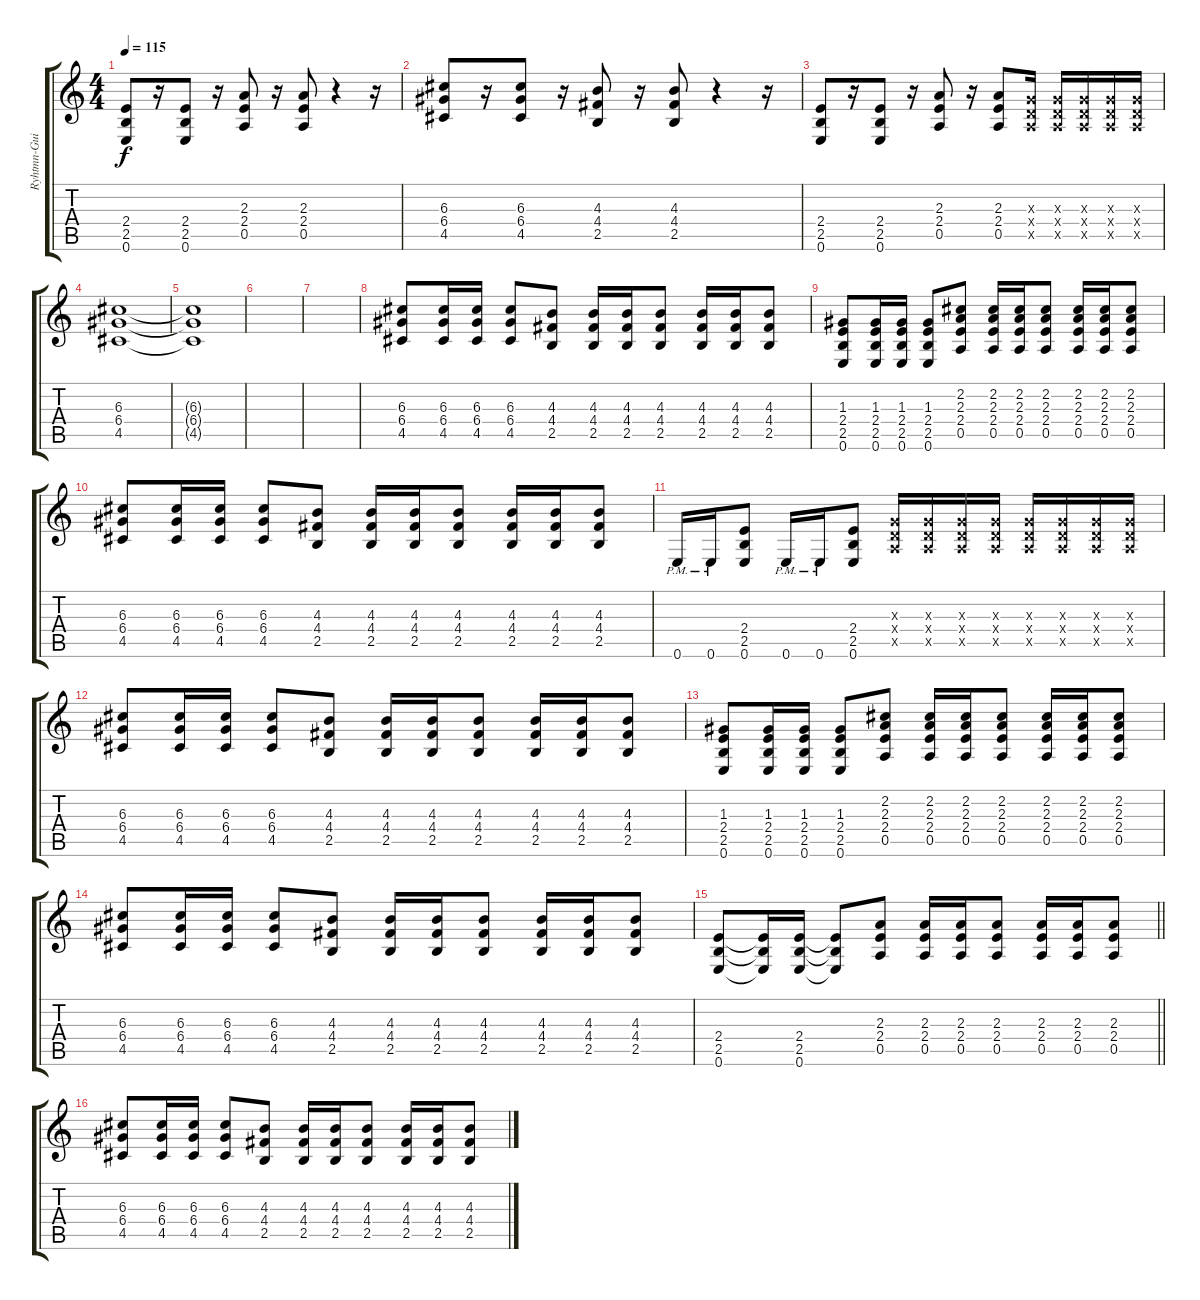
\track ("Ryhtmn-Guitar" "Ryhtmn-Gui") {instrument acousticguitarsteel}
\staff {score tabs}
\tuning (E4 B3 G3 D3 A2 E2) {hide}
\ts (4 4)
\tempo 115
\clef g2
\ks c
(2.4 2.5 0.6).8{dy f} r.16 (2.4 2.5 0.6).8 r.16 (2.3 2.4 0.5).8 r.16 (2.3 2.4 0.5).8 r.4 r.16 |
(6.3 6.4 4.5).8 r.16 (6.3 6.4 4.5).8 r.16 (4.3 4.4 2.5).8 r.16 (4.3 4.4 2.5).8 r.4 r.16 |
(2.4 2.5 0.6).8 r.16 (2.4 2.5 0.6).8 r.16 (2.3 2.4 0.5).8 r.16 (2.3 2.4 0.5).8 (0.3{x} 0.4{x} 0.5{x}).16 (0.3{x} 0.4{x} 0.5{x}).16 (0.3{x} 0.4{x} 0.5{x}).16 (0.3{x} 0.4{x} 0.5{x}).16 (0.3{x} 0.4{x} 0.5{x}).16 |
(6.3 6.4 4.5).1{volume 0} |
(6.3{t} 6.4{t} 4.5{t}).1 |
|
|
(6.3 6.4 4.5).8{volume 16 instrument distortionguitar} (6.3 6.4 4.5).16 (6.3 6.4 4.5).16 (6.3 6.4 4.5).8 (4.3 4.4 2.5).8 (4.3 4.4 2.5).16 (4.3 4.4 2.5).16 (4.3 4.4 2.5).8 (4.3 4.4 2.5).16 (4.3 4.4 2.5).16 (4.3 4.4 2.5).8 |
(1.3 2.4 2.5 0.6).8 (1.3 2.4 2.5 0.6).16 (1.3 2.4 2.5 0.6).16 (1.3 2.4 2.5 0.6).8 (2.2 2.3 2.4 0.5).8 (2.2 2.3 2.4 0.5).16 (2.2 2.3 2.4 0.5).16 (2.2 2.3 2.4 0.5).8 (2.2 2.3 2.4 0.5).16 (2.2 2.3 2.4 0.5).16 (2.2 2.3 2.4 0.5).8 |
(6.3 6.4 4.5).8{instrument distortionguitar} (6.3 6.4 4.5).16 (6.3 6.4 4.5).16 (6.3 6.4 4.5).8 (4.3 4.4 2.5).8 (4.3 4.4 2.5).16 (4.3 4.4 2.5).16 (4.3 4.4 2.5).8 (4.3 4.4 2.5).16 (4.3 4.4 2.5).16 (4.3 4.4 2.5).8 |
0.6{pm}.16 0.6{pm}.16 (2.4 2.5 0.6).8 0.6{pm}.16 0.6{pm}.16 (2.4 2.5 0.6).8 (0.3{x} 0.4{x} 0.5{x}).16 (0.3{x} 0.4{x} 0.5{x}).16 (0.3{x} 0.4{x} 0.5{x}).16 (0.3{x} 0.4{x} 0.5{x}).16 (0.3{x} 0.4{x} 0.5{x}).16 (0.3{x} 0.4{x} 0.5{x}).16 (0.3{x} 0.4{x} 0.5{x}).16 (0.3{x} 0.4{x} 0.5{x}).16 |
(6.3 6.4 4.5).8{instrument distortionguitar} (6.3 6.4 4.5).16 (6.3 6.4 4.5).16 (6.3 6.4 4.5).8 (4.3 4.4 2.5).8 (4.3 4.4 2.5).16 (4.3 4.4 2.5).16 (4.3 4.4 2.5).8 (4.3 4.4 2.5).16 (4.3 4.4 2.5).16 (4.3 4.4 2.5).8 |
(1.3 2.4 2.5 0.6).8 (1.3 2.4 2.5 0.6).16 (1.3 2.4 2.5 0.6).16 (1.3 2.4 2.5 0.6).8 (2.2 2.3 2.4 0.5).8 (2.2 2.3 2.4 0.5).16 (2.2 2.3 2.4 0.5).16 (2.2 2.3 2.4 0.5).8 (2.2 2.3 2.4 0.5).16 (2.2 2.3 2.4 0.5).16 (2.2 2.3 2.4 0.5).8 |
(6.3 6.4 4.5).8{instrument distortionguitar} (6.3 6.4 4.5).16 (6.3 6.4 4.5).16 (6.3 6.4 4.5).8 (4.3 4.4 2.5).8 (4.3 4.4 2.5).16 (4.3 4.4 2.5).16 (4.3 4.4 2.5).8 (4.3 4.4 2.5).16 (4.3 4.4 2.5).16 (4.3 4.4 2.5).8 |
\barLineRight lightlight
(2.4 2.5 0.6).8 (2.4{t} 2.5{t} 0.6{t}).16 (2.4 2.5 0.6).16 (2.4{t} 2.5{t} 0.6{t}).8 (2.3 2.4 0.5).8 (2.3 2.4 0.5).16 (2.3 2.4 0.5).16 (2.3 2.4 0.5).8 (2.3 2.4 0.5).16 (2.3 2.4 0.5).16 (2.3 2.4 0.5).8 |
(6.3 6.4 4.5).8{instrument distortionguitar} (6.3 6.4 4.5).16 (6.3 6.4 4.5).16 (6.3 6.4 4.5).8 (4.3 4.4 2.5).8 (4.3 4.4 2.5).16 (4.3 4.4 2.5).16 (4.3 4.4 2.5).8 (4.3 4.4 2.5).16 (4.3 4.4 2.5).16 (4.3 4.4 2.5).8
